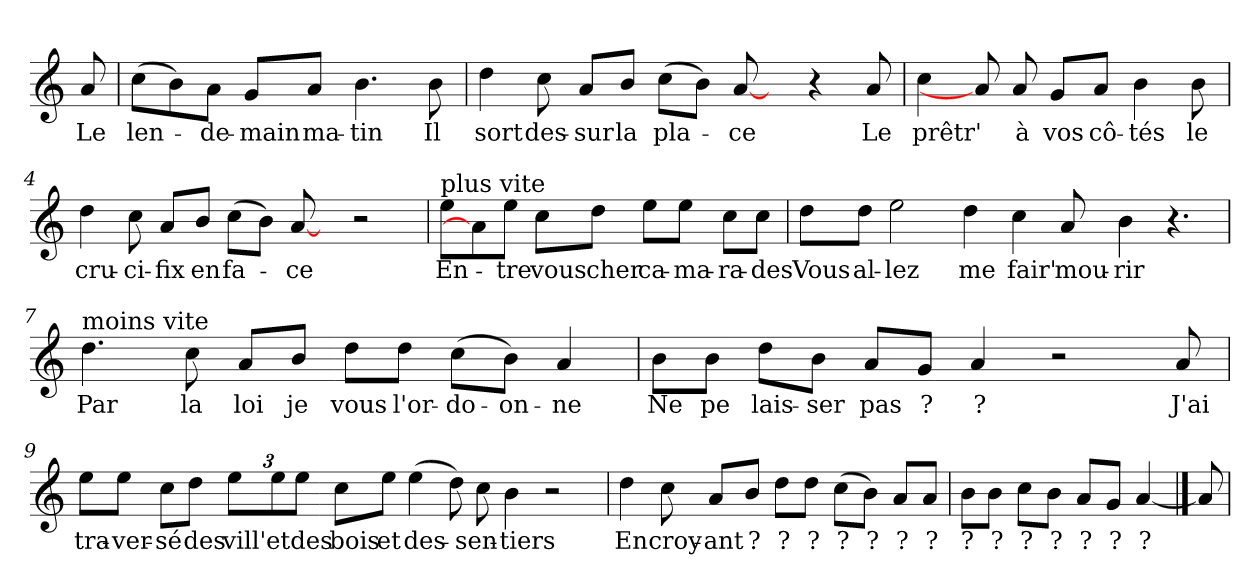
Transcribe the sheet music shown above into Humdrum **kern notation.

**kern	**text
*part1	*part1
*staff1	*staff1
*clefG2	*
*k[]	*
*C:	*
=	=
!	!LO:LY:b
8a/	Le
=1	=1
!	!LO:LY:b
(>8cc\L	len-
8b\)	.
!	!LO:LY:b
8a\J	-de-
!	!LO:LY:b
8g/L	-main
!	!LO:LY:b
8a/J	ma-
!	!LO:LY:b
4.b\	-tin
!	!LO:LY:b
8b\	Il
=2	=2
!	!LO:LY:b
4dd\	sort
!	!LO:LY:b
8cc\	des-
!	!LO:LY:b
8a/L	-sur
!	!LO:LY:b
8b/J	la
!	!LO:LY:b
(>8cc\L	pla-
8b\J)	.
!	!LO:LY:b
[8a/	-ce
8ryy	.
4r	.
!	!LO:LY:b
8a/	Le
=3	=3
!	!LO:LY:b
4cc\	prêtr'
8a/]	.
!	!LO:LY:b
8a/	à
!	!LO:LY:b
8g/L	vos
!	!LO:LY:b
8a/J	cô-
!	!LO:LY:b
4b\	-tés
!	!LO:LY:b
8b\	le
!!LO:LB:g=z
=4	=4
!	!LO:LY:b
4dd\	cru-
!	!LO:LY:b
8cc\	-ci-
!	!LO:LY:b
8a/L	-fix
!	!LO:LY:b
8b/J	en
!	!LO:LY:b
(>8cc\L	fa-
8b\J)	.
!	!LO:LY:b
[8a/	-ce
8ryy	.
2r	.
=5	=5
!LO:TX:a:t=plus vite	!
!	!LO:LY:b
8ee\L	En-
8a/]	.
!	!LO:LY:b
8ee\J	-tre
!	!LO:LY:b
8cc\L	vous
!	!LO:LY:b
8dd\J	cher
!	!LO:LY:b
8ee\L	ca-
!	!LO:LY:b
8ee\J	-ma-
!	!LO:LY:b
8cc\L	-ra-
!	!LO:LY:b
8cc\J	-des
=6	=6
!	!LO:LY:b
8dd\L	Vous
!	!LO:LY:b
8dd\J	al-
!	!LO:LY:b
2ee\	-lez
!	!LO:LY:b
4dd\	me
!	!LO:LY:b
4cc\	fair'
!	!LO:LY:b
8a/	mou-
!	!LO:LY:b
4b\	-rir
4.r	.
!!LO:LB:g=z
=7	=7
!LO:TX:a:t=moins vite	!
!	!LO:LY:b
4.dd\	Par
!	!LO:LY:b
8cc\	la
!	!LO:LY:b
8a/L	loi
!	!LO:LY:b
8b/J	je
!	!LO:LY:b
8dd\L	vous
!	!LO:LY:b
8dd\J	l'or-
!	!LO:LY:b
(>8cc\L	-do-
!	!LO:LY:b
8b\J)	-on-
!	!LO:LY:b
4a/	-ne
=8	=8
!	!LO:LY:b
8b\L	Ne
!	!LO:LY:b
8b\J	pe
!	!LO:LY:b
8dd\L	lais-
!	!LO:LY:b
8b\J	-ser
!	!LO:LY:b
8a/L	pas
!	!LO:LY:b
8g/J	?
!	!LO:LY:b
4a/	?
2r	.
!	!LO:LY:b
8a/	J'ai
!!LO:LB:g=z
=9	=9
!	!LO:LY:b
8ee\L	tra-
!	!LO:LY:b
8ee\J	-ver-
!	!LO:LY:b
8cc\L	-sé
!	!LO:LY:b
8dd\J	des
!	!LO:LY:b
12ee\L	vill'
!	!LO:LY:b
12ee\	et
!	!LO:LY:b
12ee\J	des
!	!LO:LY:b
8cc\L	bois
!	!LO:LY:b
8ee\J	et
!	!LO:LY:b
(>4ee\	des-
8dd\)	.
!	!LO:LY:b
8cc\	-sen-
!	!LO:LY:b
4b\	-tiers
2r	.
!!LO:LB:g=z
=10	=10
!	!LO:LY:b
4dd\	En
!	!LO:LY:b
8cc\	croy-
!	!LO:LY:b
8a/L	-ant
!	!LO:LY:b
8b/J	?
!	!LO:LY:b
8dd\L	?
!	!LO:LY:b
8dd\J	?
!	!LO:LY:b
(>8cc\L	?
!	!LO:LY:b
8b\J)	?
!	!LO:LY:b
8a/L	?
!	!LO:LY:b
8a/J	?
=11	=11
!	!LO:LY:b
8b\L	?
!	!LO:LY:b
8b\J	?
!	!LO:LY:b
8cc\L	?
!	!LO:LY:b
8b\J	?
!	!LO:LY:b
8a/L	?
!	!LO:LY:b
8g/J	?
!	!LO:LY:b
[4a/	?
==12	==12
8a/]	.
=	=
*-	*-
